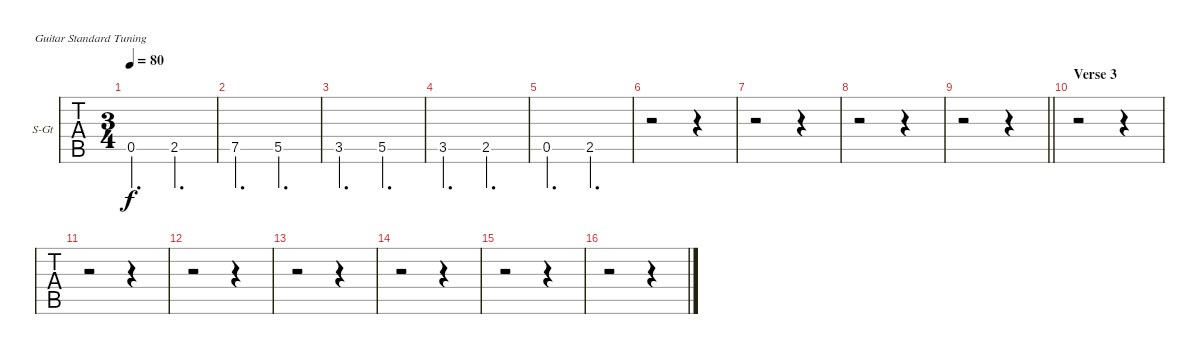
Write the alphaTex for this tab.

\bracketExtendMode groupsimilarinstruments
\firstSystemTrackNameOrientation horizontal
\otherSystemsTrackNameOrientation horizontal
\track ("Organ" "S-Gt") {instrument drawbarorgan}
\staff {tabs}
\tuning (E4 B3 G3 D3 A2 E2)
\displaytranspose 12
\ts (3 4)
\tempo 80
\clef g2
\ks c
0.5.4{d dy f} 2.5.4{d} |
7.5.4{d} 5.5.4{d} |
3.5.4{d} 5.5.4{d} |
3.5.4{d} 2.5.4{d} |
0.5.4{d} 2.5.4{d} |
r.2 r.4 |
r.2 r.4 |
r.2 r.4 |
\barLineRight lightlight
r.2 r.4 |
\section ("" "Verse 3")
r.2 r.4 |
r.2 r.4 |
r.2 r.4 |
r.2 r.4 |
r.2 r.4 |
r.2 r.4 |
r.2 r.4
